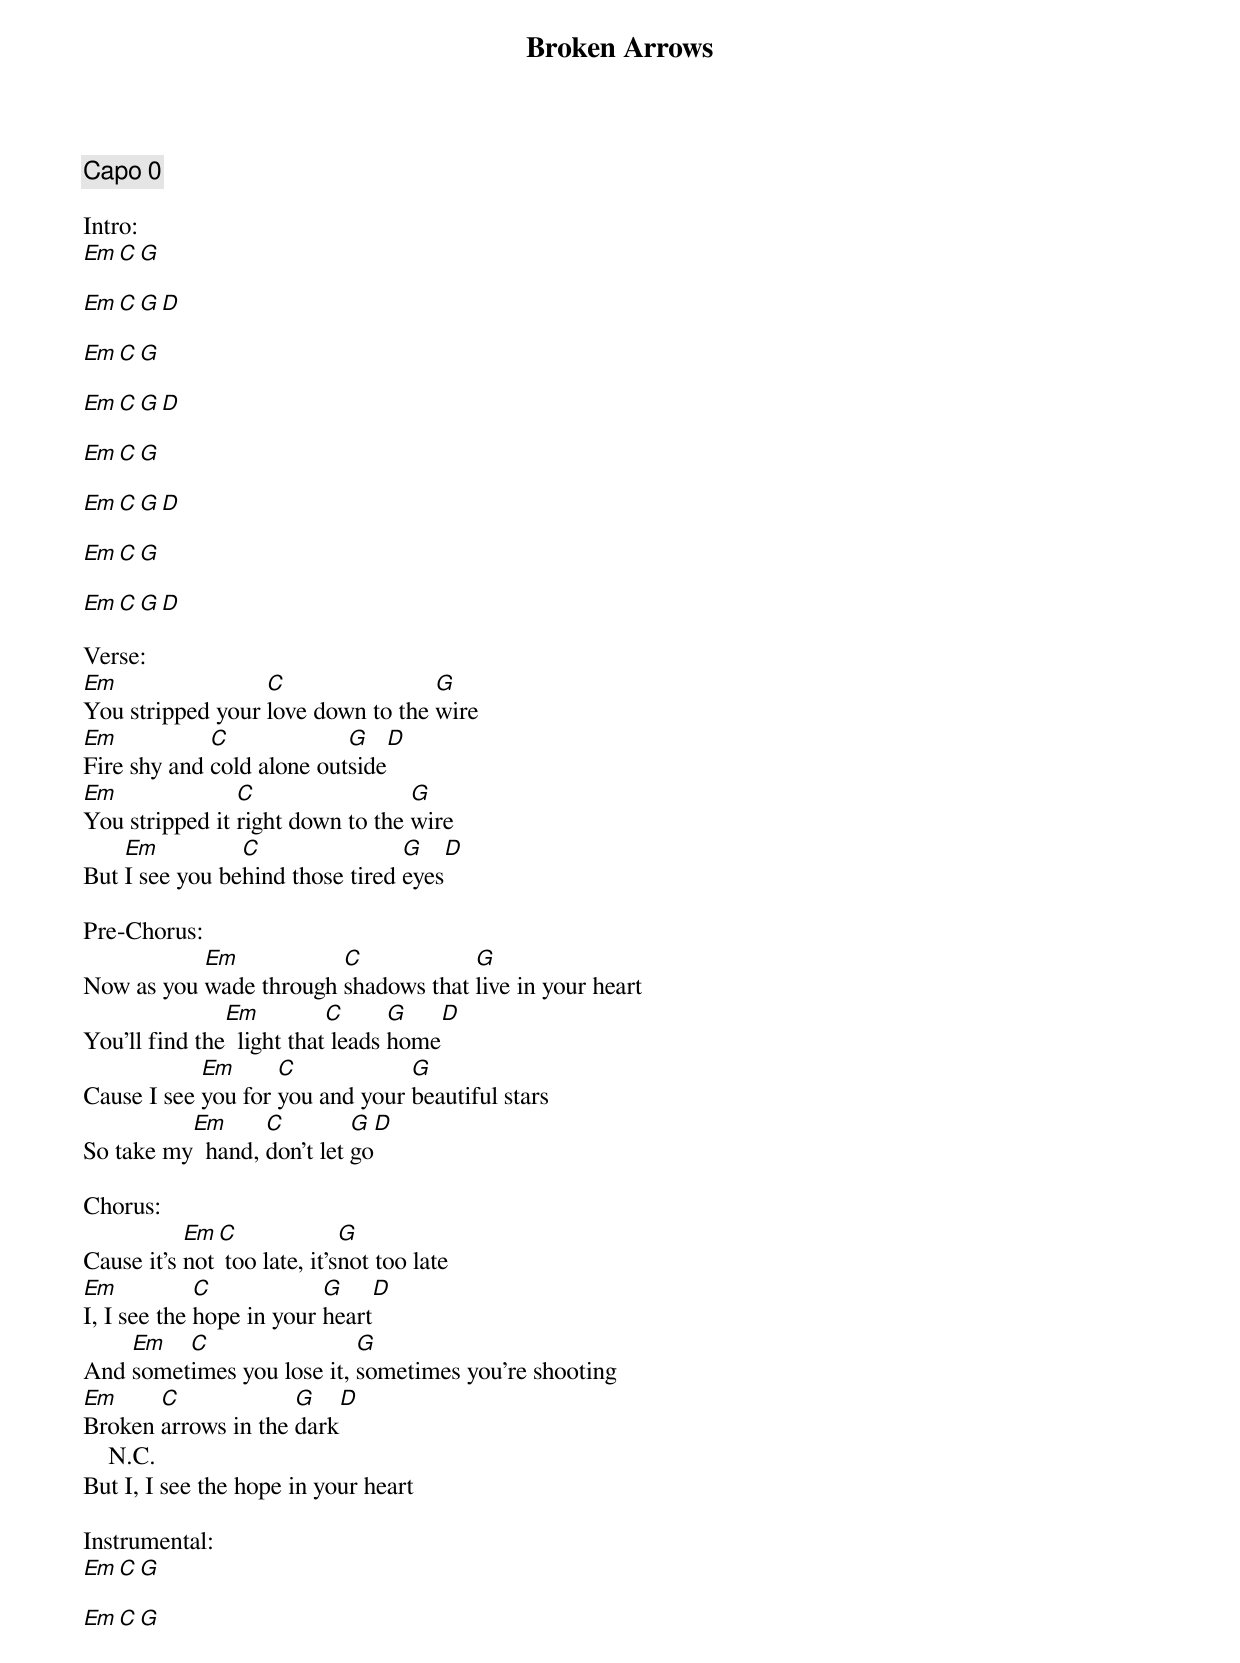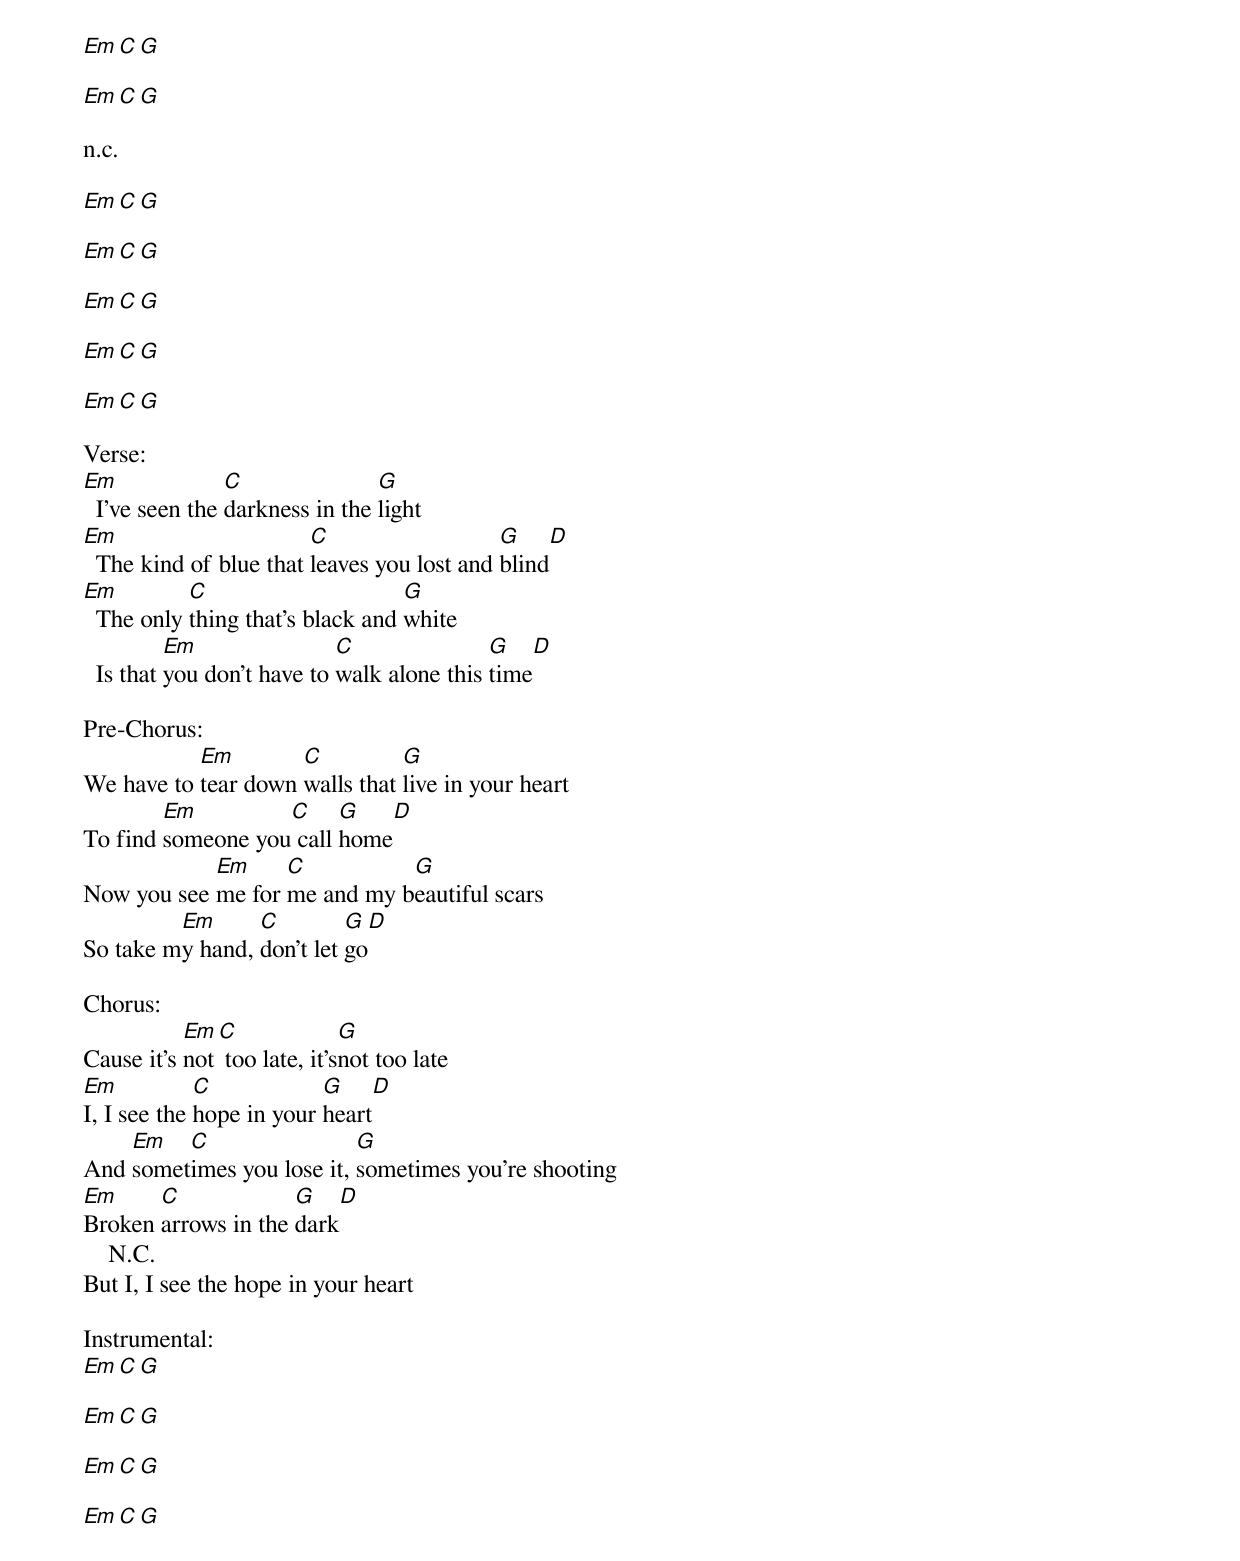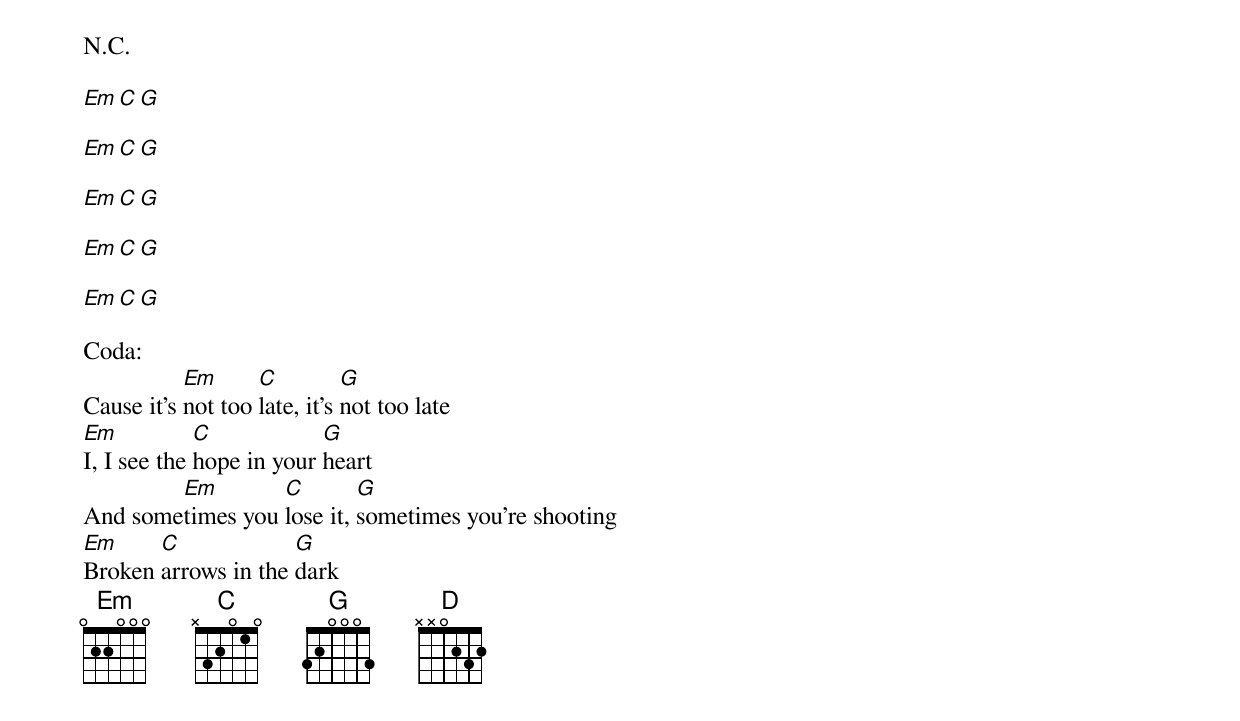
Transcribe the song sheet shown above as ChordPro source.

{title:Broken Arrows}
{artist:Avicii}
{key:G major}
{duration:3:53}
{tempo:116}
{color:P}

{comment: Capo 0}

Intro:
[Em][C][G]

[Em][C][G][D]

[Em][C][G]

[Em][C][G][D]

[Em][C][G]

[Em][C][G][D]

[Em][C][G]

[Em][C][G][D]

Verse:
[Em]You stripped your [C]love down to the [G]wire
[Em]Fire shy and [C]cold alone out[G]side[D]
[Em]You stripped it [C]right down to the [G]wire
But [Em]I see you be[C]hind those tired [G]eyes[D]

Pre-Chorus:
Now as you [Em]wade through [C]shadows that [G]live in your heart
You'll find the[Em]  light that[C] leads [G]home[D]
Cause I see [Em]you for [C]you and your [G]beautiful stars
So take my[Em]  hand, [C]don't let [G]go[D]

Chorus:
Cause it's [Em]not[C] too late, it's[G]not too late
[Em]I, I see the [C]hope in your [G]heart[D]
And [Em]somet[C]imes you lose it, [G]sometimes you're shooting
[Em]Broken [C]arrows in the [G]dark[D]
    N.C.
But I, I see the hope in your heart

Instrumental:
[Em][C][G]

[Em][C][G]

[Em][C][G]

[Em C G]

n.c.

[Em][C][G]

[Em][C][G]

[Em][C][G]

[Em][C][G]

[Em][C][G]

Verse:
[Em]  I've seen the [C]darkness in the [G]light
[Em]  The kind of blue that [C]leaves you lost and [G]blind[D]
[Em]  The only [C]thing that's black and [G]white
  Is that [Em]you don't have to [C]walk alone this [G]time[D]

Pre-Chorus:
We have to [Em]tear down [C]walls that [G]live in your heart
To find [Em]someone you[C] call [G]home[D]
Now you see [Em]me for [C]me and my b[G]eautiful scars
So take m[Em]y hand, [C]don't let [G]go[D]

Chorus:
Cause it's [Em]not[C] too late, it's[G]not too late
[Em]I, I see the [C]hope in your [G]heart[D]
And [Em]somet[C]imes you lose it, [G]sometimes you're shooting
[Em]Broken [C]arrows in the [G]dark[D]
    N.C.
But I, I see the hope in your heart

Instrumental:
[Em][C][G]

[Em][C][G]

[Em][C][G]

[Em C G]

N.C.

[Em][C][G]

[Em][C][G]

[Em][C][G]

[Em][C][G]

[Em][C][G]

Coda:
Cause it's [Em]not too [C]late, it's [G]not too late
[Em]I, I see the [C]hope in your [G]heart
And some[Em]times you [C]lose it, [G]sometimes you're shooting
[Em]Broken [C]arrows in the [G]dark
